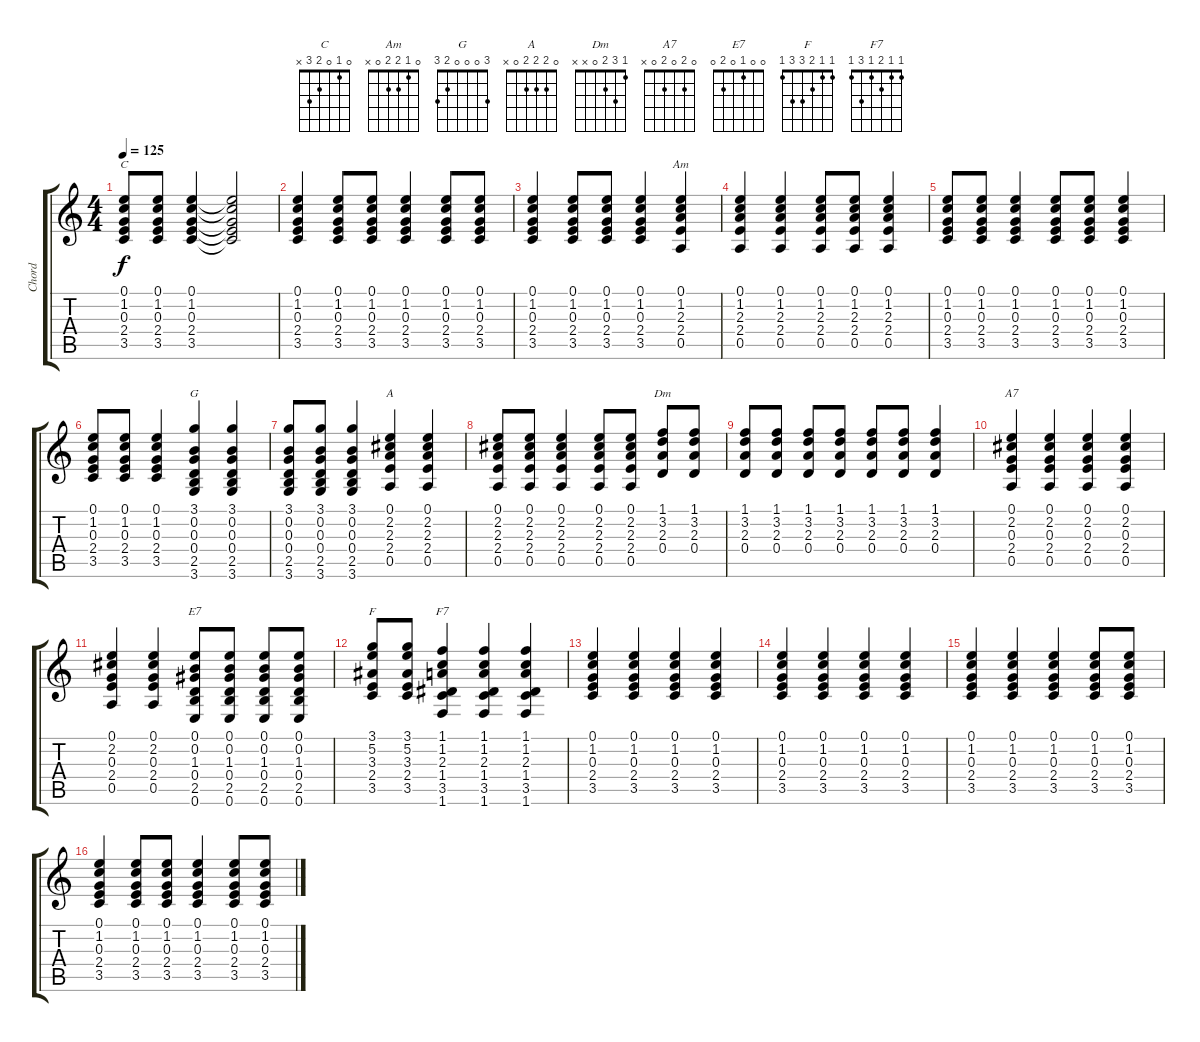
\track ("Chord" "Chord") {instrument distortionguitar}
\staff {score tabs}
\tuning (E4 B3 G3 D3 A2 E2) {hide}
\chord ("C" 0 1 0 2 3 x)
\chord ("Am" 0 1 2 2 0 x)
\chord ("G" 3 0 0 0 2 3)
\chord ("A" 0 2 2 2 0 x)
\chord ("Dm" 1 3 2 0 x x)
\chord ("A7" 0 2 0 2 0 x)
\chord ("E7" 0 0 1 0 2 0)
\chord ("F" 1 1 2 3 3 1)
\chord ("F7" 1 1 2 1 3 1)
\ts (4 4)
\tempo 125
\clef g2
\ks c
(0.1 1.2 0.3 2.4 3.5).8{ch "C" dy f instrument distortionguitar} (0.1 1.2 0.3 2.4 3.5).8 (0.1 1.2 0.3 2.4 3.5).4 (0.1{t} 1.2{t} 0.3{t} 2.4{t} 3.5{t}).2 |
(0.1 1.2 0.3 2.4 3.5).4 (0.1 1.2 0.3 2.4 3.5).8 (0.1 1.2 0.3 2.4 3.5).8 (0.1 1.2 0.3 2.4 3.5).4 (0.1 1.2 0.3 2.4 3.5).8 (0.1 1.2 0.3 2.4 3.5).8 |
(0.1 1.2 0.3 2.4 3.5).4 (0.1 1.2 0.3 2.4 3.5).8 (0.1 1.2 0.3 2.4 3.5).8 (0.1 1.2 0.3 2.4 3.5).4 (0.1 1.2 2.3 2.4 0.5).4{ch "Am"} |
(0.1 1.2 2.3 2.4 0.5).4 (0.1 1.2 2.3 2.4 0.5).4 (0.1 1.2 2.3 2.4 0.5).8 (0.1 1.2 2.3 2.4 0.5).8 (0.1 1.2 2.3 2.4 0.5).4 |
(0.1 1.2 0.3 2.4 3.5).8 (0.1 1.2 0.3 2.4 3.5).8 (0.1 1.2 0.3 2.4 3.5).4 (0.1 1.2 0.3 2.4 3.5).8 (0.1 1.2 0.3 2.4 3.5).8 (0.1 1.2 0.3 2.4 3.5).4 |
(0.1 1.2 0.3 2.4 3.5).8 (0.1 1.2 0.3 2.4 3.5).8 (0.1 1.2 0.3 2.4 3.5).4 (3.1 0.2 0.3 0.4 2.5 3.6).4{ch "G"} (3.1 0.2 0.3 0.4 2.5 3.6).4 |
(3.1 0.2 0.3 0.4 2.5 3.6).8 (3.1 0.2 0.3 0.4 2.5 3.6).8 (3.1 0.2 0.3 0.4 2.5 3.6).4 (0.1 2.2 2.3 2.4 0.5).4{ch "A"} (0.1 2.2 2.3 2.4 0.5).4 |
(0.1 2.2 2.3 2.4 0.5).8 (0.1 2.2 2.3 2.4 0.5).8 (0.1 2.2 2.3 2.4 0.5).4 (0.1 2.2 2.3 2.4 0.5).8 (0.1 2.2 2.3 2.4 0.5).8 (1.1 3.2 2.3 0.4).8{ch "Dm"} (1.1 3.2 2.3 0.4).8 |
(1.1 3.2 2.3 0.4).8 (1.1 3.2 2.3 0.4).8 (1.1 3.2 2.3 0.4).8 (1.1 3.2 2.3 0.4).8 (1.1 3.2 2.3 0.4).8 (1.1 3.2 2.3 0.4).8 (1.1 3.2 2.3 0.4).4 |
(0.1 2.2 0.3 2.4 0.5).4{ch "A7"} (0.1 2.2 0.3 2.4 0.5).4 (0.1 2.2 0.3 2.4 0.5).4 (0.1 2.2 0.3 2.4 0.5).4 |
(0.1 2.2 0.3 2.4 0.5).4 (0.1 2.2 0.3 2.4 0.5).4 (0.1 0.2 1.3 0.4 2.5 0.6).8{ch "E7"} (0.1 0.2 1.3 0.4 2.5 0.6).8 (0.1 0.2 1.3 0.4 2.5 0.6).8 (0.1 0.2 1.3 0.4 2.5 0.6).8 |
(3.1 5.2 3.3 2.4 3.5).8{ch "F"} (3.1 5.2 3.3 2.4 3.5).8 (1.1 1.2 2.3 1.4 3.5 1.6).4{ch "F7"} (1.1 1.2 2.3 1.4 3.5 1.6).4 (1.1 1.2 2.3 1.4 3.5 1.6).4 |
(0.1 1.2 0.3 2.4 3.5).4 (0.1 1.2 0.3 2.4 3.5).4 (0.1 1.2 0.3 2.4 3.5).4 (0.1 1.2 0.3 2.4 3.5).4 |
(0.1 1.2 0.3 2.4 3.5).4 (0.1 1.2 0.3 2.4 3.5).4 (0.1 1.2 0.3 2.4 3.5).4 (0.1 1.2 0.3 2.4 3.5).4 |
(0.1 1.2 0.3 2.4 3.5).4 (0.1 1.2 0.3 2.4 3.5).4 (0.1 1.2 0.3 2.4 3.5).4 (0.1 1.2 0.3 2.4 3.5).8 (0.1 1.2 0.3 2.4 3.5).8 |
(0.1 1.2 0.3 2.4 3.5).4 (0.1 1.2 0.3 2.4 3.5).8 (0.1 1.2 0.3 2.4 3.5).8 (0.1 1.2 0.3 2.4 3.5).4 (0.1 1.2 0.3 2.4 3.5).8 (0.1 1.2 0.3 2.4 3.5).8
